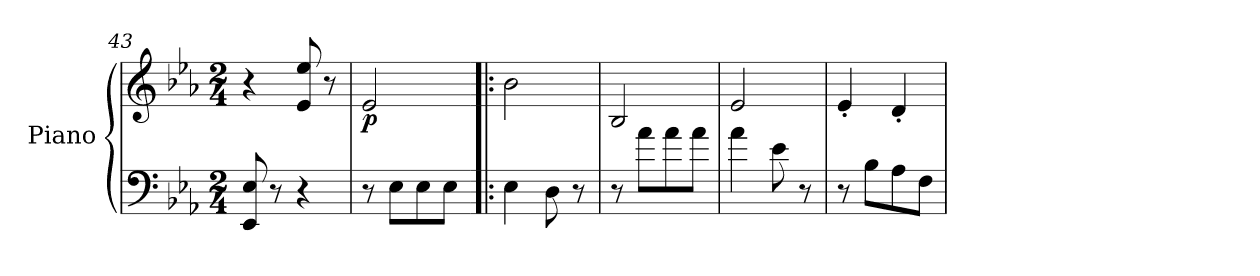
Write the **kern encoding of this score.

**kern	**kern	**dynam
*part1	*part1	*part1
*staff2	*staff1	*staff1/2
*I"Piano	*	*
*I'Pno	*	*
*clefF4	*clefG2	*
*k[b-e-a-]	*k[b-e-a-]	*
*M2/4	*M2/4	*
=43	=43	=43
8EE-/ 8E-/	4r	.
8r	.	.
4r	8e-/ 8ee-/	.
.	8r	.
=44	=44	=44
!	!	!LO:DY:b
8r	2e-/	p
8E-\L	.	.
8E-\	.	.
8E-\J	.	.
=45!|:	=45!|:	=45!|:
4E-\	2b-\	.
8D\	.	.
8r	.	.
=46	=46	=46
8r	2B-/	.
8a-\L	.	.
8a-\	.	.
8a-\J	.	.
=47	=47	=47
4a-\	2e-/	.
8e-\	.	.
8r	.	.
=48	=48	=48
8r	4e-'/	.
8B-\L	.	.
8A-\	4d'/	.
8F\J	.	.
=	=	=
*-	*-	*-
